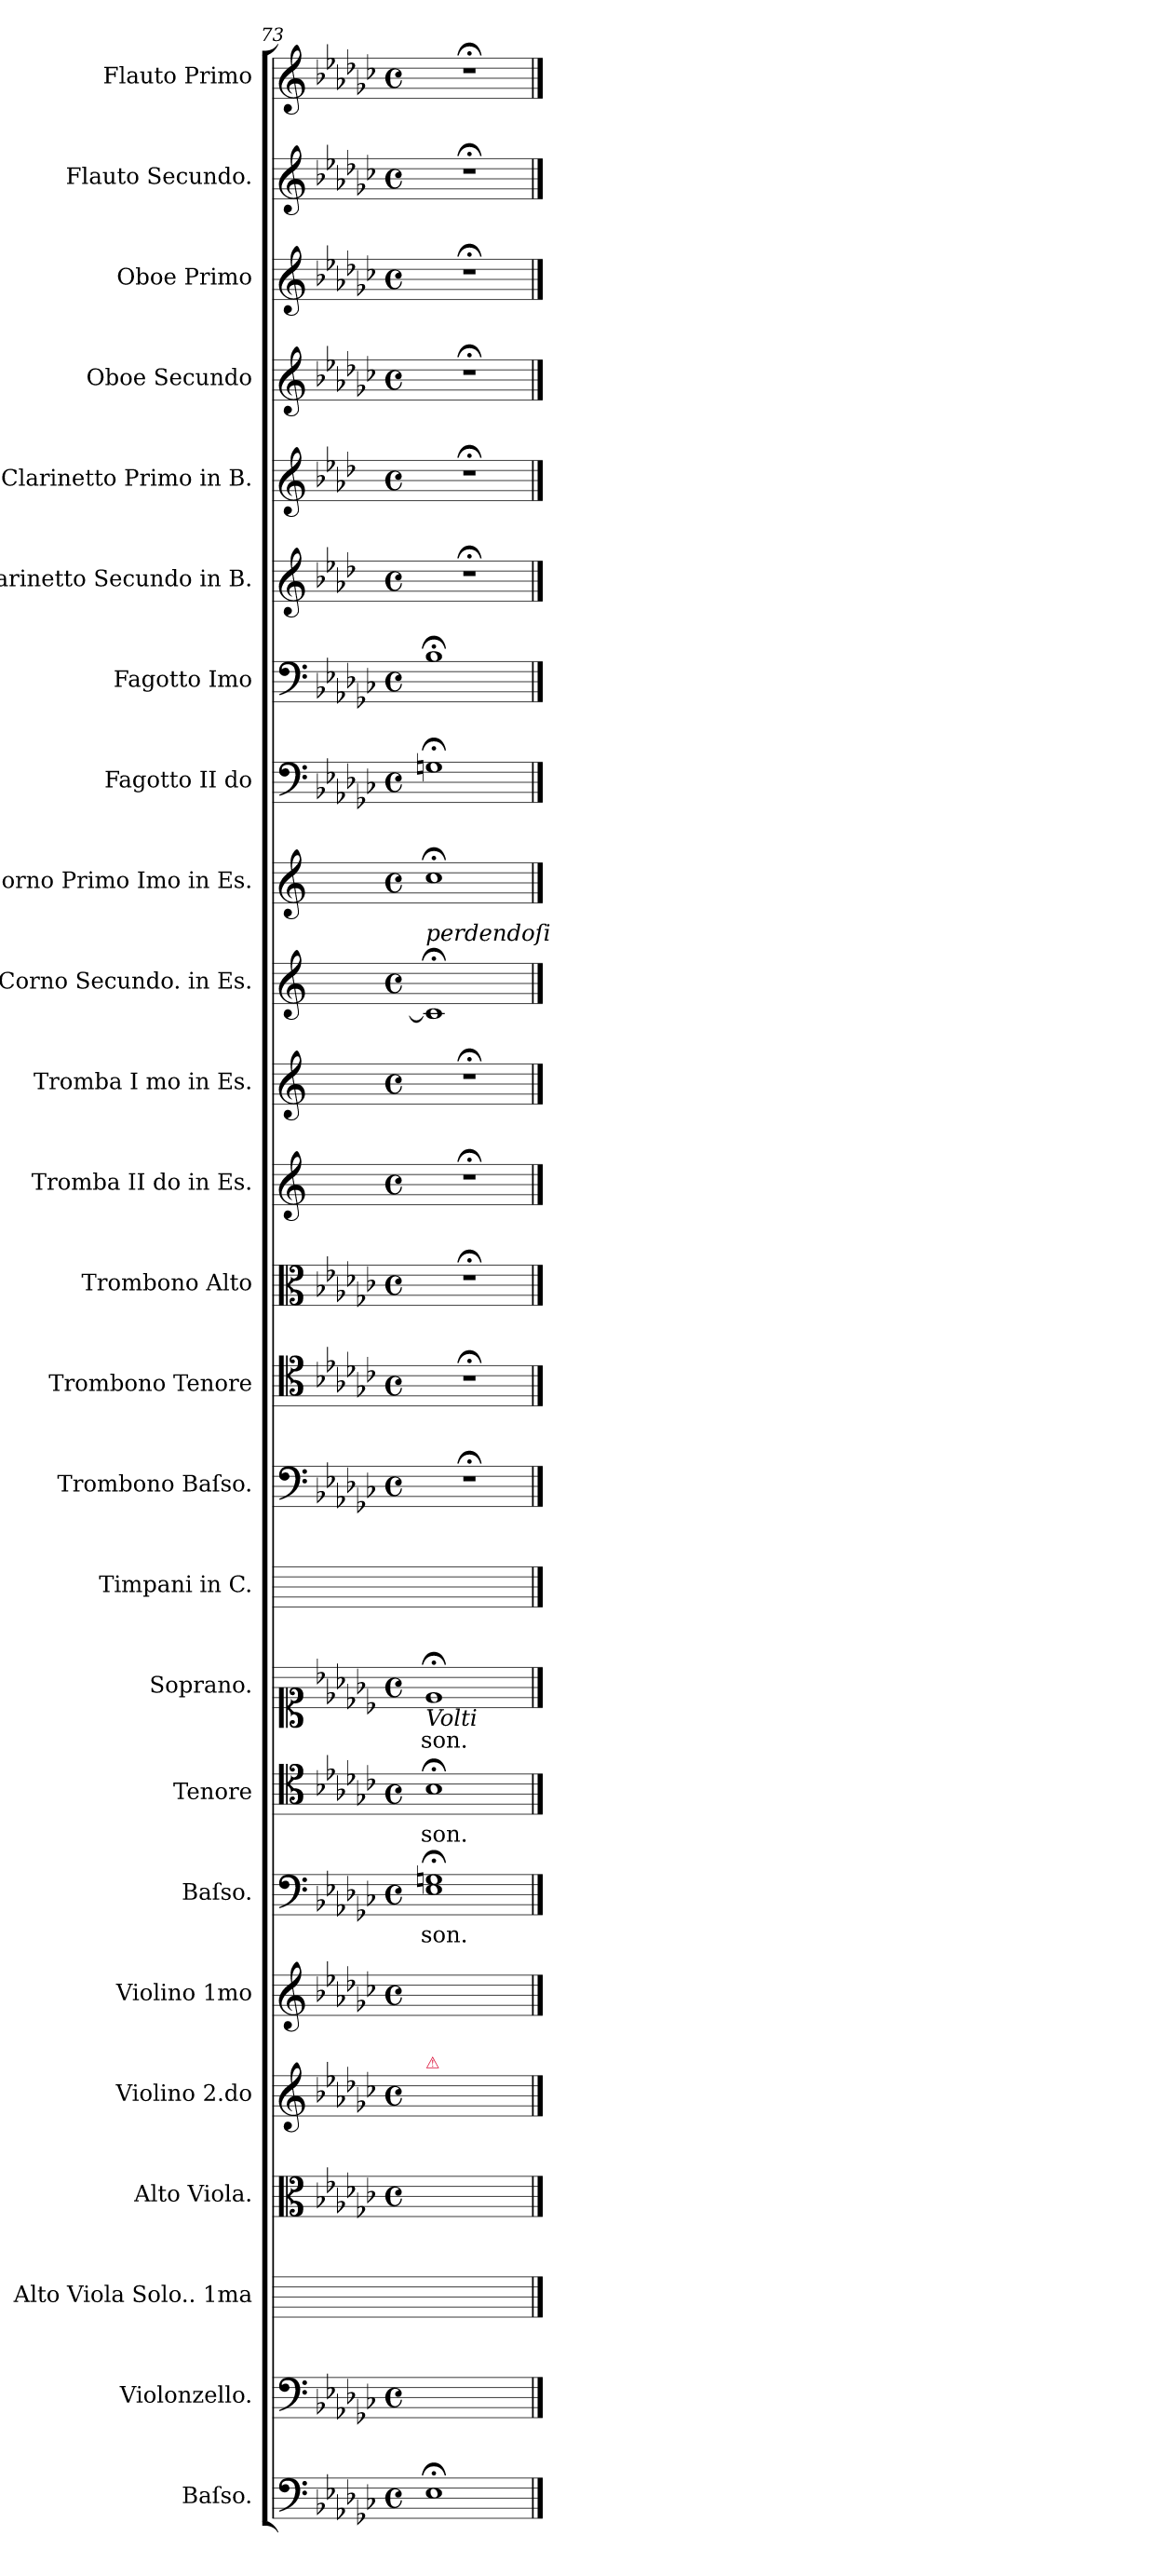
**kern	**kern	**kern	**kern	**kern	**kern	**kern	**text	**kern	**text	**kern	**text	**kern	**kern	**kern	**kern	**kern	**kern	**kern	**kern	**kern	**kern	**kern	**kern	**kern	**kern	**kern	**kern
*part25	*part24	*part23	*part22	*part21	*part20	*part19	*part19	*part18	*part18	*part17	*part17	*part16	*part15	*part14	*part13	*part12	*part11	*part10	*part9	*part8	*part7	*part6	*part5	*part4	*part3	*part2	*part1
*staff25	*staff24	*staff23	*staff22	*staff21	*staff20	*staff19	*staff19	*staff18	*staff18	*staff17	*staff17	*staff16	*staff15	*staff14	*staff13	*staff12	*staff11	*staff10	*staff9	*staff8	*staff7	*staff6	*staff5	*staff4	*staff3	*staff2	*staff1
*I"Baſso.	*I"Violonzello.	*I"Alto Viola Solo.. 1ma	*I"Alto Viola.	*I"Violino 2.do	*I"Violino 1mo	*I"Baſso.	*	*I"Tenore	*	*I"Soprano.	*	*I"Timpani in C.	*I"Trombono Baſso.	*I"Trombono Tenore	*I"Trombono Alto	*I"Tromba II do in Es.	*I"Tromba I mo in Es.	*I"Corno Secundo. in Es.	*I"Corno Primo Imo in Es.	*I"Fagotto II do	*I"Fagotto Imo	*I"Clarinetto Secundo in B.	*I"Clarinetto Primo in B.	*I"Oboe Secundo	*I"Oboe Primo	*I"Flauto Secundo.	*I"Flauto Primo
*I'cb	*I'vlc	*I'a-vla solo	*I'a-vla	*I'vl 2	*I'vl 1	*I'B	*	*I'T	*	*I'S	*	*I'timp in C	*I'b-trb	*I't-trb	*I'a-trb	*I'tr 2 in E|b	*I'tr 1 in E|b	*I'cor 2 in E|b	*I'cor 1 in E|b	*I'fag 2	*I'fag 1	*I'cl 2 in B|b	*I'cl 1 in B|b	*I'ob 2	*I'ob 1	*I'fl 2	*I'fl 1
*clefF4	*clefF4	*	*clefC3	*clefG2	*clefG2	*clefF4	*	*clefC4	*	*clefC1	*	*	*clefF4	*clefC4	*clefC3	*clefG2	*clefG2	*clefG2	*clefG2	*clefF4	*clefF4	*clefG2	*clefG2	*clefG2	*clefG2	*clefG2	*clefG2
*	*	*	*	*	*	*	*	*	*	*	*	*	*	*	*	*ITrd-2c-3	*ITrd-2c-3	*ITrd-2c-3	*ITrd-2c-3	*	*	*ITrd1c2	*ITrd1c2	*	*	*	*
*k[b-e-a-d-g-c-]	*k[b-e-a-d-g-c-]	*	*k[b-e-a-d-g-c-]	*k[b-e-a-d-g-c-]	*k[b-e-a-d-g-c-]	*k[b-e-a-d-g-c-]	*	*k[b-e-a-d-g-c-]	*	*k[b-e-a-d-g-c-]	*	*	*k[b-e-a-d-g-c-]	*k[b-e-a-d-g-c-]	*k[b-e-a-d-g-c-]	*k[b-e-a-]	*k[b-e-a-]	*k[b-e-a-]	*k[b-e-a-]	*k[b-e-a-d-g-c-]	*k[b-e-a-d-g-c-]	*k[b-e-a-d-g-c-]	*k[b-e-a-d-g-c-]	*k[b-e-a-d-g-c-]	*k[b-e-a-d-g-c-]	*k[b-e-a-d-g-c-]	*k[b-e-a-d-g-c-]
*M4/4	*M4/4	*	*M4/4	*M4/4	*M4/4	*M4/4	*	*M4/4	*	*M4/4	*	*	*M4/4	*M4/4	*M4/4	*M4/4	*M4/4	*M4/4	*M4/4	*M4/4	*M4/4	*M4/4	*M4/4	*M4/4	*M4/4	*M4/4	*M4/4
*met(c)	*met(c)	*	*met(c)	*met(c)	*met(c)	*met(c)	*	*met(c)	*	*met(c)	*	*	*met(c)	*met(c)	*met(c)	*met(c)	*met(c)	*met(c)	*met(c)	*met(c)	*met(c)	*met(c)	*met(c)	*met(c)	*met(c)	*met(c)	*met(c)
=73	=73	=73	=73	=73	=73	=73	=73	=73	=73	=73	=73	=73	=73	=73	=73	=73	=73	=73	=73	=73	=73	=73	=73	=73	=73	=73	=73
!	!	!	!	!	!	!	!	!	!	!	!	!	!	!	!	!	!	!LO:TX:a:i:t=perdendoſi	!	!	!	!	!	!	!	!	!
!	!	!	!	!	!	!	!	!	!	!LO:TX:b:i:t=Volti	!	!	!	!	!	!	!	!	!	!	!	!	!	!	!	!	!
!	!	!	!	!LO:TX:a:color=crimson:t=⚠	!	!	!	!	!	!	!	!	!	!	!	!	!	!	!	!	!	!	!	!	!	!	!
1E-;<	1ryy	1ryy	1ryy	1ryy	1ryy	1E-;< 1Gn;<	-son.	1B-;<	-son.	1e-;<	-son.	1ryy	1r;<	1r;<	1r;<	1r;<	1r;<	1e-;<]	1ee-;<	1Gn;<	1B-;<	1r;<	1r;<	1r;<	1r;<	1r;<	1r;<
==	==	==	==	==	==	==	==	==	==	==	==	==	==	==	==	==	==	==	==	==	==	==	==	==	==	==	==
*-	*-	*-	*-	*-	*-	*-	*-	*-	*-	*-	*-	*-	*-	*-	*-	*-	*-	*-	*-	*-	*-	*-	*-	*-	*-	*-	*-
